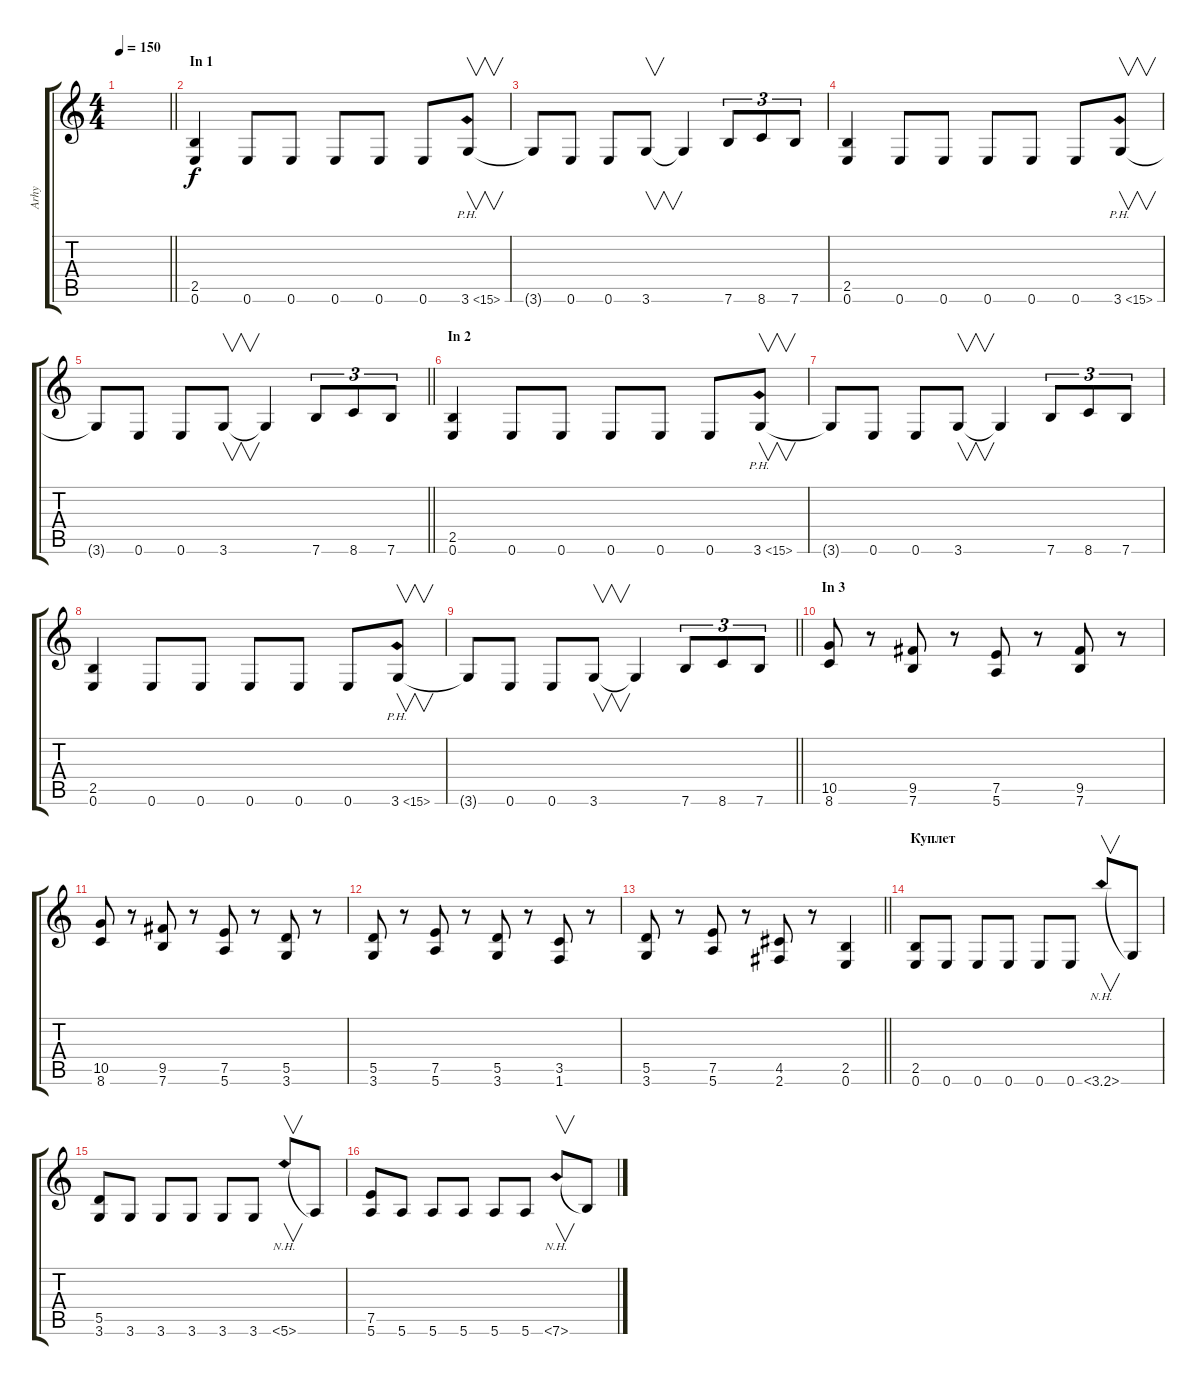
\track ("Arhy" "Arhy") {instrument distortionguitar}
\staff {score tabs}
\tuning (E4 B3 G3 D3 A2 E2) {hide}
\ts (4 4)
\tempo 150
\clef g2
\barLineRight lightlight
\ks c
|
\section ("" "In 1")
(2.5 0.6).4 0.6.8 0.6.8 0.6.8 0.6.8 0.6.8 3.6{ph 12}.8{v} |
3.6{t}.8 0.6.8 0.6.8 3.6.8{v} 3.6{t}.4 7.6.8{tu (3 2)} 8.6.8{tu (3 2)} 7.6.8{tu (3 2)} |
(2.5 0.6).4 0.6.8 0.6.8 0.6.8 0.6.8 0.6.8 3.6{ph 12}.8{v} |
\barLineRight lightlight
3.6{t}.8 0.6.8 0.6.8 3.6.8{v} 3.6{t}.4 7.6.8{tu (3 2)} 8.6.8{tu (3 2)} 7.6.8{tu (3 2)} |
\section ("" "In 2")
(2.5 0.6).4 0.6.8 0.6.8 0.6.8 0.6.8 0.6.8 3.6{ph 12}.8{v} |
3.6{t}.8 0.6.8 0.6.8 3.6.8{v} 3.6{t}.4 7.6.8{tu (3 2)} 8.6.8{tu (3 2)} 7.6.8{tu (3 2)} |
(2.5 0.6).4 0.6.8 0.6.8 0.6.8 0.6.8 0.6.8 3.6{ph 12}.8{v} |
\barLineRight lightlight
3.6{t}.8 0.6.8 0.6.8 3.6.8{v} 3.6{t}.4 7.6.8{tu (3 2)} 8.6.8{tu (3 2)} 7.6.8{tu (3 2)} |
\section ("" "In 3")
(10.5 8.6).8 r.8 (9.5 7.6).8 r.8 (7.5 5.6).8 r.8 (9.5 7.6).8 r.8 |
(10.5 8.6).8 r.8 (9.5 7.6).8 r.8 (7.5 5.6).8 r.8 (5.5 3.6).8 r.8 |
(5.5 3.6).8 r.8 (7.5 5.6).8 r.8 (5.5 3.6).8 r.8 (3.5 1.6).8 r.8 |
\barLineRight lightlight
(5.5 3.6).8 r.8 (7.5 5.6).8 r.8 (4.5 2.6).8 r.8 (2.5 0.6).4 |
\section ("" "Куплет")
(2.5 0.6).8 0.6.8 0.6.8 0.6.8 0.6.8 0.6.8 3.6{nh}.8{v} 3.6{t}.8 |
(5.5 3.6).8 3.6.8 3.6.8 3.6.8 3.6.8 3.6.8 5.6{nh}.8{v} 5.6{t}.8 |
(7.5 5.6).8 5.6.8 5.6.8 5.6.8 5.6.8 5.6.8 7.6{nh}.8{v} 7.6{t}.8
